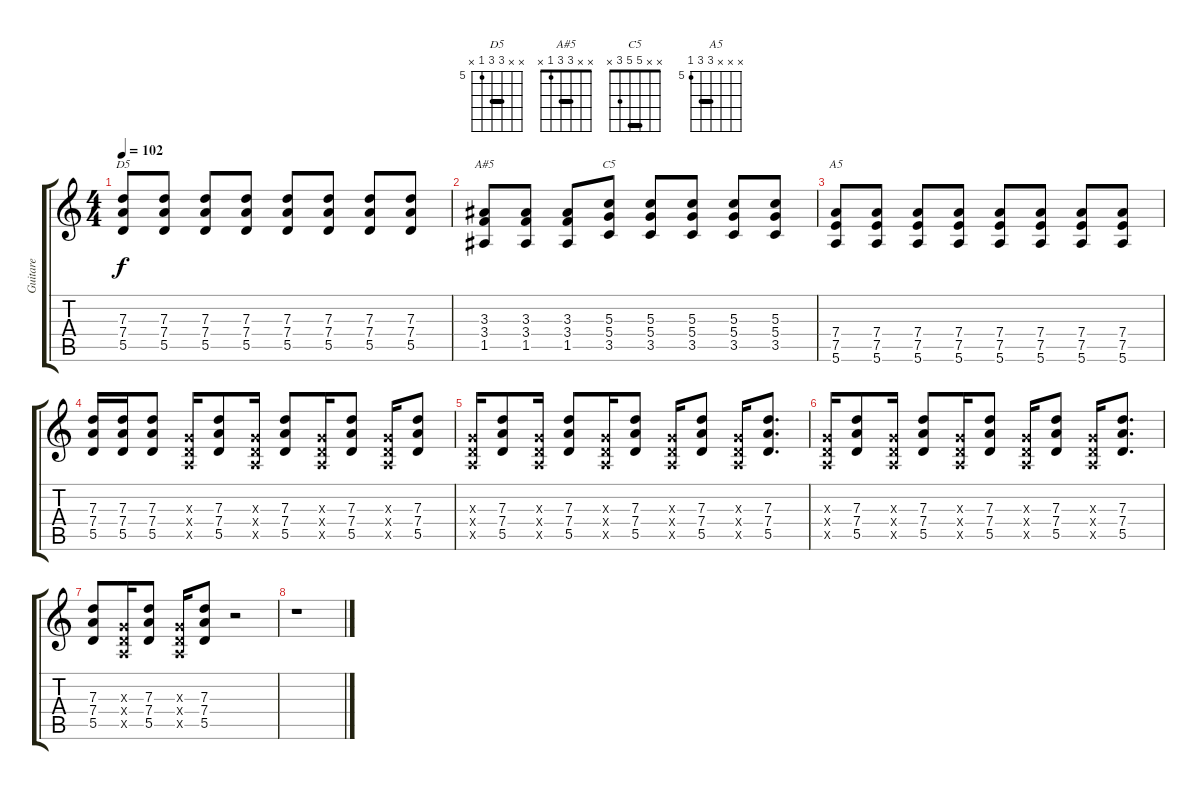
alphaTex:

\track ("Guitare" "Guitare") {instrument electricguitarmuted}
\staff {score tabs}
\tuning (E4 B3 G3 D3 A2 E2) {hide}
\chord ("D5" x x 7 7 5 x) {firstfret 5 barre 7}
\chord ("A#5" x x 3 3 1 x) {barre 3}
\chord ("C5" x x 5 5 3 x) {barre 5}
\chord ("A5" x x x 7 7 5) {firstfret 5 barre 7}
\ts (4 4)
\tempo 102
\clef g2
\ks c
(7.3 7.4 5.5).8{ch "D5" dy f} (7.3 7.4 5.5).8 (7.3 7.4 5.5).8 (7.3 7.4 5.5).8 (7.3 7.4 5.5).8 (7.3 7.4 5.5).8 (7.3 7.4 5.5).8 (7.3 7.4 5.5).8 |
(3.3 3.4 1.5).8{ch "A#5"} (3.3 3.4 1.5).8 (3.3 3.4 1.5).8 (5.3 5.4 3.5).8{ch "C5"} (5.3 5.4 3.5).8 (5.3 5.4 3.5).8 (5.3 5.4 3.5).8 (5.3 5.4 3.5).8 |
(7.4 7.5 5.6).8{ch "A5"} (7.4 7.5 5.6).8 (7.4 7.5 5.6).8 (7.4 7.5 5.6).8 (7.4 7.5 5.6).8 (7.4 7.5 5.6).8 (7.4 7.5 5.6).8 (7.4 7.5 5.6).8 |
(7.3 7.4 5.5).16 (7.3 7.4 5.5).16 (7.3 7.4 5.5).8 (0.3{x} 0.4{x} 0.5{x}).16 (7.3 7.4 5.5).8 (0.3{x} 0.4{x} 0.5{x}).16 (7.3 7.4 5.5).8 (0.3{x} 0.4{x} 0.5{x}).16 (7.3 7.4 5.5).8 (0.3{x} 0.4{x} 0.5{x}).16 (7.3 7.4 5.5).8 |
(0.3{x} 0.4{x} 0.5{x}).16 (7.3 7.4 5.5).8 (0.3{x} 0.4{x} 0.5{x}).16 (7.3 7.4 5.5).8 (0.3{x} 0.4{x} 0.5{x}).16 (7.3 7.4 5.5).8 (0.3{x} 0.4{x} 0.5{x}).16 (7.3 7.4 5.5).8 (0.3{x} 0.4{x} 0.5{x}).16 (7.3 7.4 5.5).8{d} |
(0.3{x} 0.4{x} 0.5{x}).16 (7.3 7.4 5.5).8 (0.3{x} 0.4{x} 0.5{x}).16 (7.3 7.4 5.5).8 (0.3{x} 0.4{x} 0.5{x}).16 (7.3 7.4 5.5).8 (0.3{x} 0.4{x} 0.5{x}).16 (7.3 7.4 5.5).8 (0.3{x} 0.4{x} 0.5{x}).16 (7.3 7.4 5.5).8{d} |
(7.3 7.4 5.5).8 (0.3{x} 0.4{x} 0.5{x}).16 (7.3 7.4 5.5).8 (0.3{x} 0.4{x} 0.5{x}).16 (7.3 7.4 5.5).8 r.2 |
r.1
